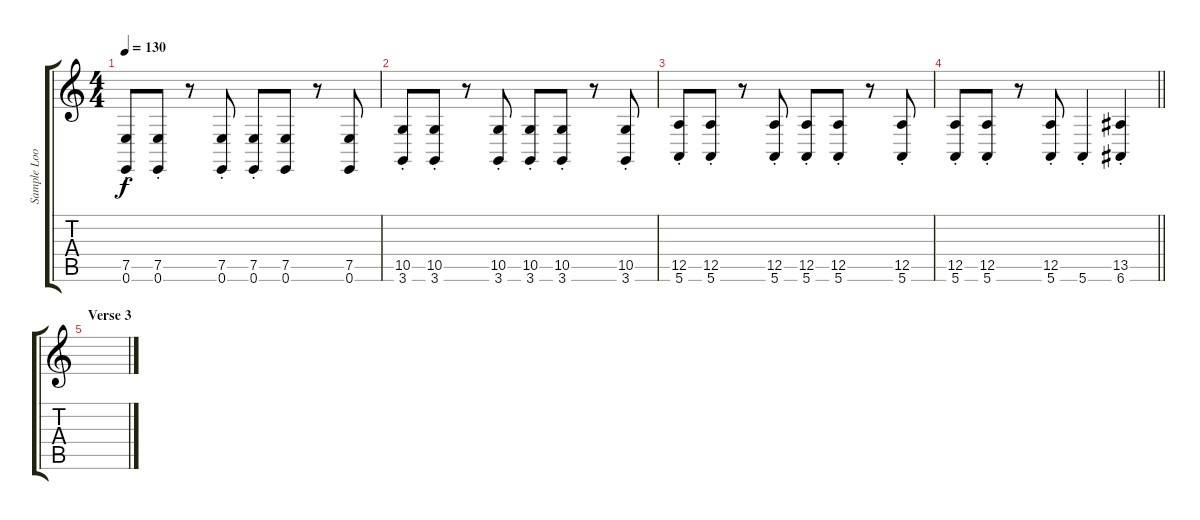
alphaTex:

\track ("Sample Loop" "Sample Loo") {instrument shamisen}
\staff {score tabs}
\tuning (E4 B3 G3 D3 A2 E2) {hide}
\ts (4 4)
\tempo 130
\clef g2
\ks c
(7.5{st} 0.6).8{dy f} (7.5{st} 0.6).8 r.8 (7.5{st} 0.6).8 (7.5{st} 0.6).8 (7.5 0.6).8 r.8 (7.5 0.6).8 |
(10.5{st} 3.6{st}).8 (10.5{st} 3.6{st}).8 r.8 (10.5{st} 3.6{st}).8 (10.5{st} 3.6{st}).8 (10.5{st} 3.6{st}).8 r.8 (10.5{st} 3.6{st}).8 |
(12.5{st} 5.6{st}).8 (12.5{st} 5.6{st}).8 r.8 (12.5{st} 5.6{st}).8 (12.5{st} 5.6{st}).8 (12.5{st} 5.6{st}).8 r.8 (12.5{st} 5.6{st}).8 |
\barLineRight lightlight
(12.5{st} 5.6{st}).8 (12.5{st} 5.6{st}).8 r.8 (12.5{st} 5.6{st}).8 5.6{st}.4 (13.5{st} 6.6{st}).4 |
\section ("" "Verse 3")
